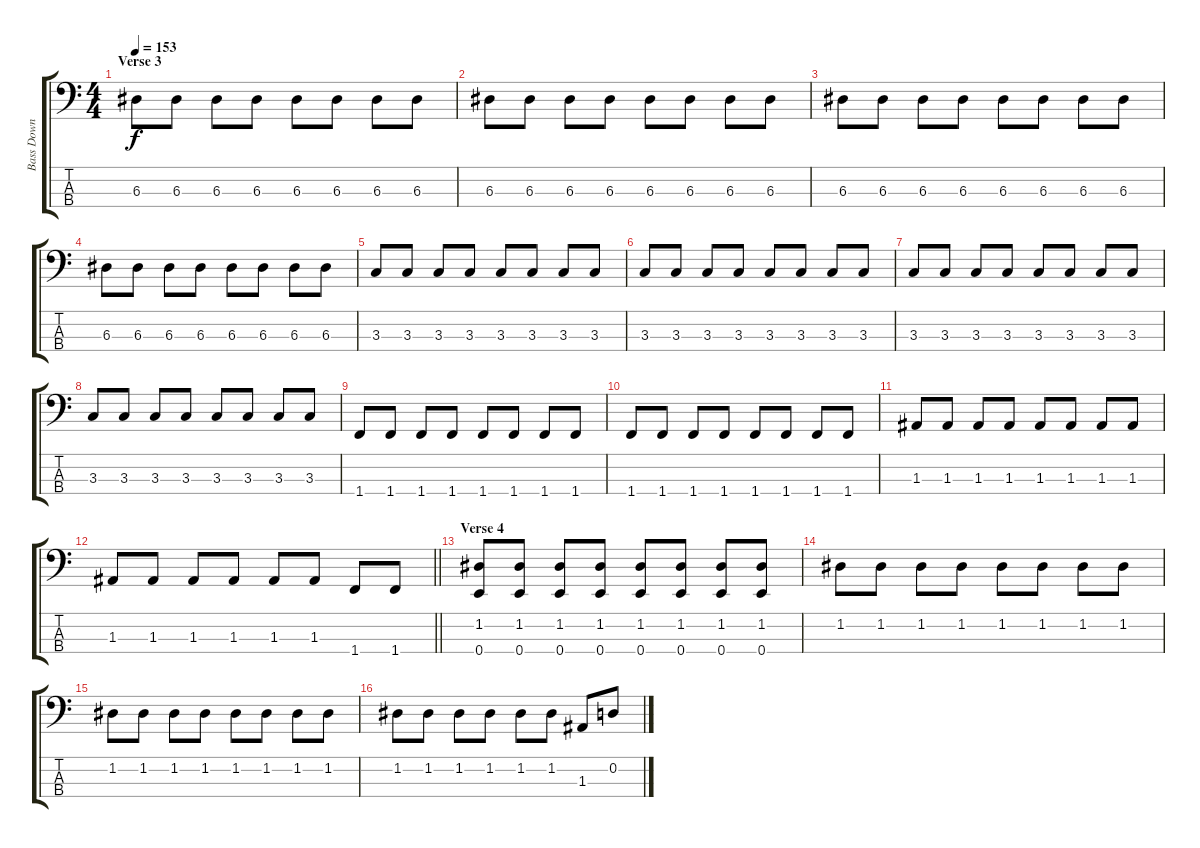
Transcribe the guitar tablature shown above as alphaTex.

\track ("Bass Down 1/2 Step" "Bass Down ") {mute instrument electricbassfinger}
\staff {score tabs}
\tuning (G2 D2 A1 E1) {hide}
\ts (4 4)
\section ("" "Verse 3")
\tempo 153
\clef f4
\ks c
6.3.8{dy f} 6.3.8 6.3.8 6.3.8 6.3.8 6.3.8 6.3.8 6.3.8 |
6.3.8 6.3.8 6.3.8 6.3.8 6.3.8 6.3.8 6.3.8 6.3.8 |
6.3.8 6.3.8 6.3.8 6.3.8 6.3.8 6.3.8 6.3.8 6.3.8 |
6.3.8 6.3.8 6.3.8 6.3.8 6.3.8 6.3.8 6.3.8 6.3.8 |
3.3.8 3.3.8 3.3.8 3.3.8 3.3.8 3.3.8 3.3.8 3.3.8 |
3.3.8 3.3.8 3.3.8 3.3.8 3.3.8 3.3.8 3.3.8 3.3.8 |
3.3.8 3.3.8 3.3.8 3.3.8 3.3.8 3.3.8 3.3.8 3.3.8 |
3.3.8 3.3.8 3.3.8 3.3.8 3.3.8 3.3.8 3.3.8 3.3.8 |
1.4.8 1.4.8 1.4.8 1.4.8 1.4.8 1.4.8 1.4.8 1.4.8 |
1.4.8 1.4.8 1.4.8 1.4.8 1.4.8 1.4.8 1.4.8 1.4.8 |
1.3.8 1.3.8 1.3.8 1.3.8 1.3.8 1.3.8 1.3.8 1.3.8 |
\barLineRight lightlight
1.3.8 1.3.8 1.3.8 1.3.8 1.3.8 1.3.8 1.4.8 1.4.8 |
\section ("" "Verse 4")
(1.2 0.4).8 (1.2 0.4).8 (1.2 0.4).8 (1.2 0.4).8 (1.2 0.4).8 (1.2 0.4).8 (1.2 0.4).8 (1.2 0.4).8 |
1.2.8 1.2.8 1.2.8 1.2.8 1.2.8 1.2.8 1.2.8 1.2.8 |
1.2.8 1.2.8 1.2.8 1.2.8 1.2.8 1.2.8 1.2.8 1.2.8 |
1.2.8 1.2.8 1.2.8 1.2.8 1.2.8 1.2.8 1.3.8 0.2.8
